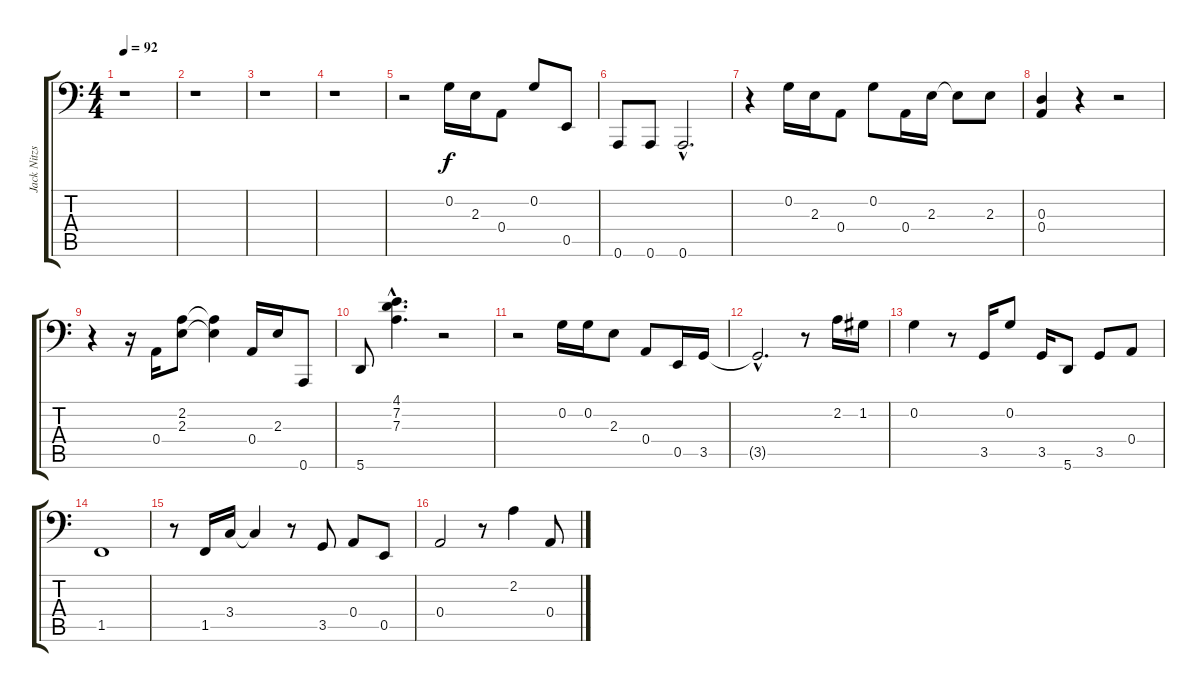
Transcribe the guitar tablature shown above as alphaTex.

\track ("Jack Nitzsche Piano" "Jack Nitzs") {instrument honkytonkpiano}
\staff {score tabs}
\tuning (C4 G3 D3 A2 E2 A1) {hide}
\ts (4 4)
\tempo 92
\clef f4
\ks c
r.1{dy f} |
r.1 |
r.1 |
r.1 |
r.2 0.2.16 2.3.16 0.4.8 0.2.8 0.5.8 |
0.6.8 0.6.8 0.6{hac}.2{d} |
r.4 0.2.16 2.3.16 0.4.8 0.2.8 0.4.16 2.3.16 2.3{t}.8 2.3.8 |
(0.3 0.4).4 r.4 r.2 |
r.4 r.16 0.4.16 (2.2 2.3).8 (2.2{t} 2.3{t}).4 0.4.16 2.3.16 0.6.8 |
5.6.8 (4.1{hac} 7.2{hac} 7.3{hac}).4{d} r.2 |
r.2 0.2.16 0.2.16 2.3.8 0.4.8 0.5.16 3.5.16 |
3.5{hac t}.2{d} r.8 2.2.16 1.2.16 |
0.2.4 r.8 3.5.16 0.2.8 3.5.16 5.6.8 3.5.8 0.4.8 |
1.5.1 |
r.8 1.5.16 3.4.16 3.4{t}.4 r.8 3.5.8 0.4.8 0.5.8 |
0.4.2 r.8 2.2.4 0.4.8
